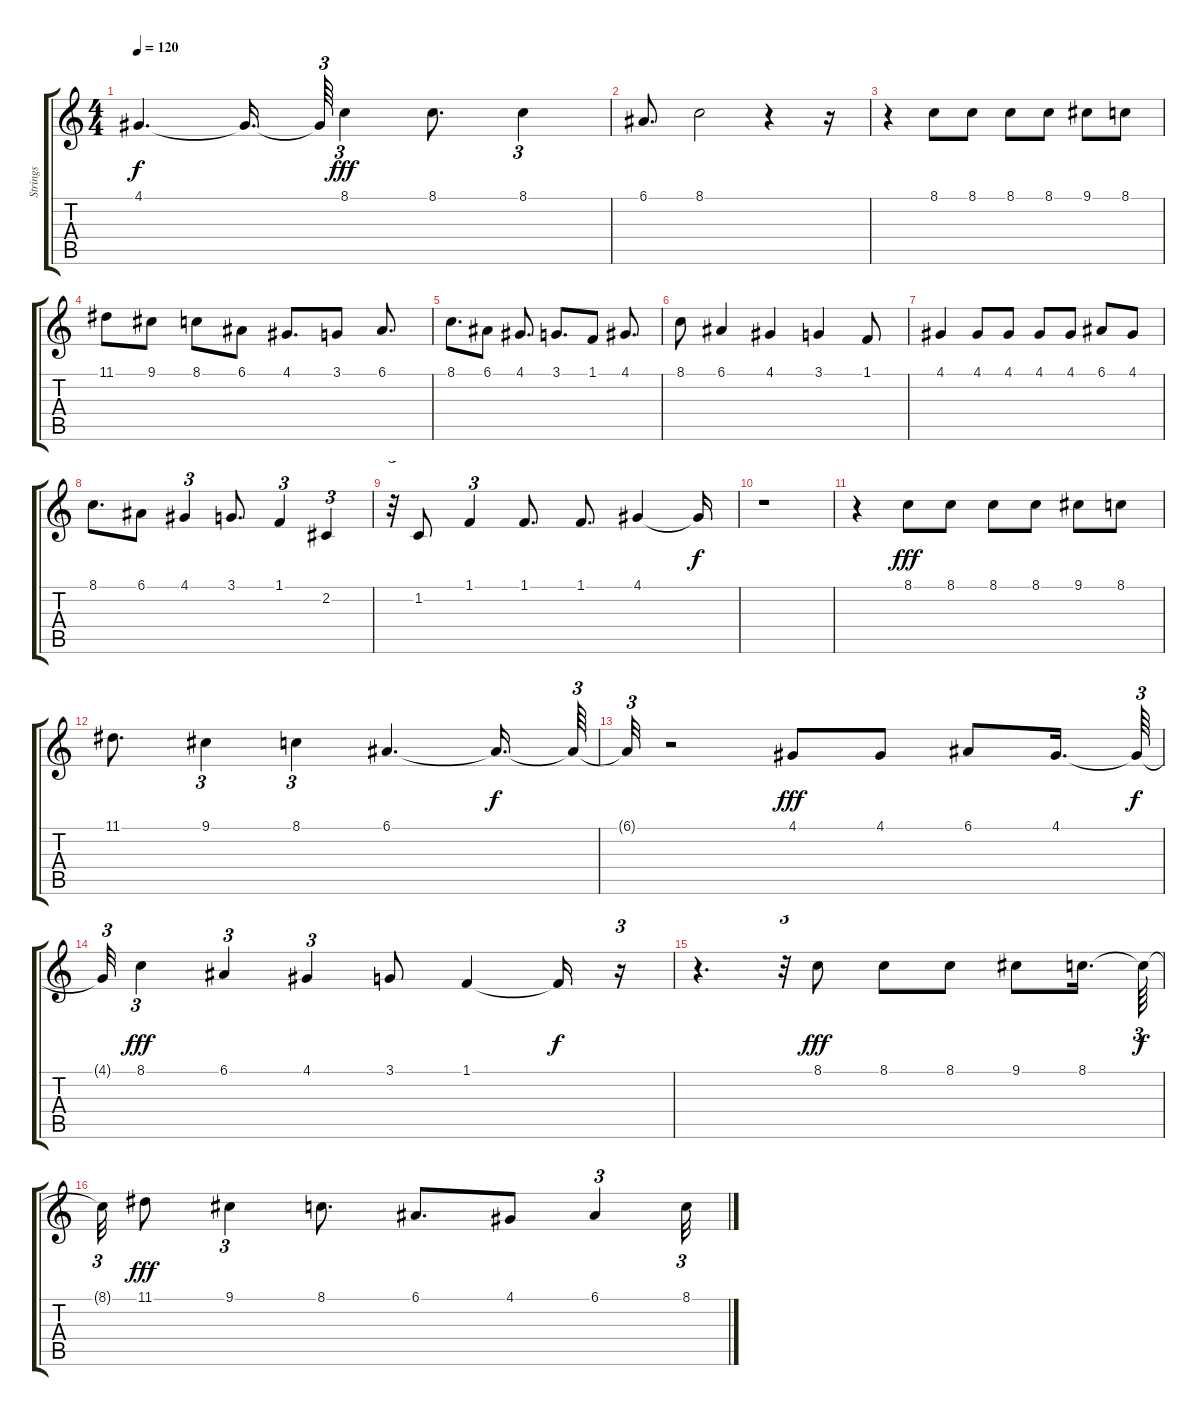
\track ("Strings" "Strings") {instrument violin}
\staff {score tabs}
\tuning (E4 B3 G3 D3 A2 E2) {hide}
\ts (4 4)
\tempo 120
\clef g2
\ks c
4.1{t}.4{d dy f} 4.1{t}.16{d} 4.1{t}.64{tu (3 2)} 8.1.4{tu (3 2) dy fff} 8.1.8{d} 8.1.4{tu (3 2)} |
6.1.8{d} 8.1.2 r.4 r.16 |
r.4 8.1.8 8.1.8 8.1.8 8.1.8 9.1.8 8.1.8 |
11.1.8 9.1.8 8.1.8 6.1.8 4.1.8{d} 3.1.8 6.1.8{d} |
8.1.8{d} 6.1.8 4.1.8{d} 3.1.8{d} 1.1.8 4.1.8{d} |
8.1.8 6.1.4 4.1.4 3.1.4 1.1.8 |
4.1.4 4.1.8 4.1.8 4.1.8 4.1.8 6.1.8 4.1.8 |
8.1.8{d} 6.1.8 4.1.4{tu (3 2)} 3.1.8{d} 1.1.4{tu (3 2)} 2.2.4{tu (3 2)} |
r.32{tu (3 2)} 1.2.8 1.1.4{tu (3 2)} 1.1.8{d} 1.1.8{d} 4.1.4 4.1{t}.16{dy f} |
r.1 |
r.4 8.1.8{dy fff} 8.1.8 8.1.8 8.1.8 9.1.8 8.1.8 |
11.1.8{d} 9.1.4{tu (3 2)} 8.1.4{tu (3 2)} 6.1.4{d} 6.1{t}.16{d dy f} 6.1{t}.64{tu (3 2)} |
6.1{t}.32{tu (3 2)} r.2 4.1.8{dy fff} 4.1.8 6.1.8 4.1.16{d} 4.1{t}.64{tu (3 2) dy f} |
4.1{t}.32{tu (3 2)} 8.1.4{tu (3 2) dy fff} 6.1.4{tu (3 2)} 4.1.4{tu (3 2)} 3.1.8 1.1.4 1.1{t}.16{dy f} r.16{tu (3 2)} |
r.4{d} r.32{tu (3 2)} 8.1.8{dy fff} 8.1.8 8.1.8 9.1.8 8.1.16{d} 8.1{t}.64{tu (3 2) dy f} |
8.1{t}.32{tu (3 2)} 11.1.8{dy fff} 9.1.4{tu (3 2)} 8.1.8{d} 6.1.8{d} 4.1.8 6.1.4{tu (3 2)} 8.1.32{tu (3 2)}
